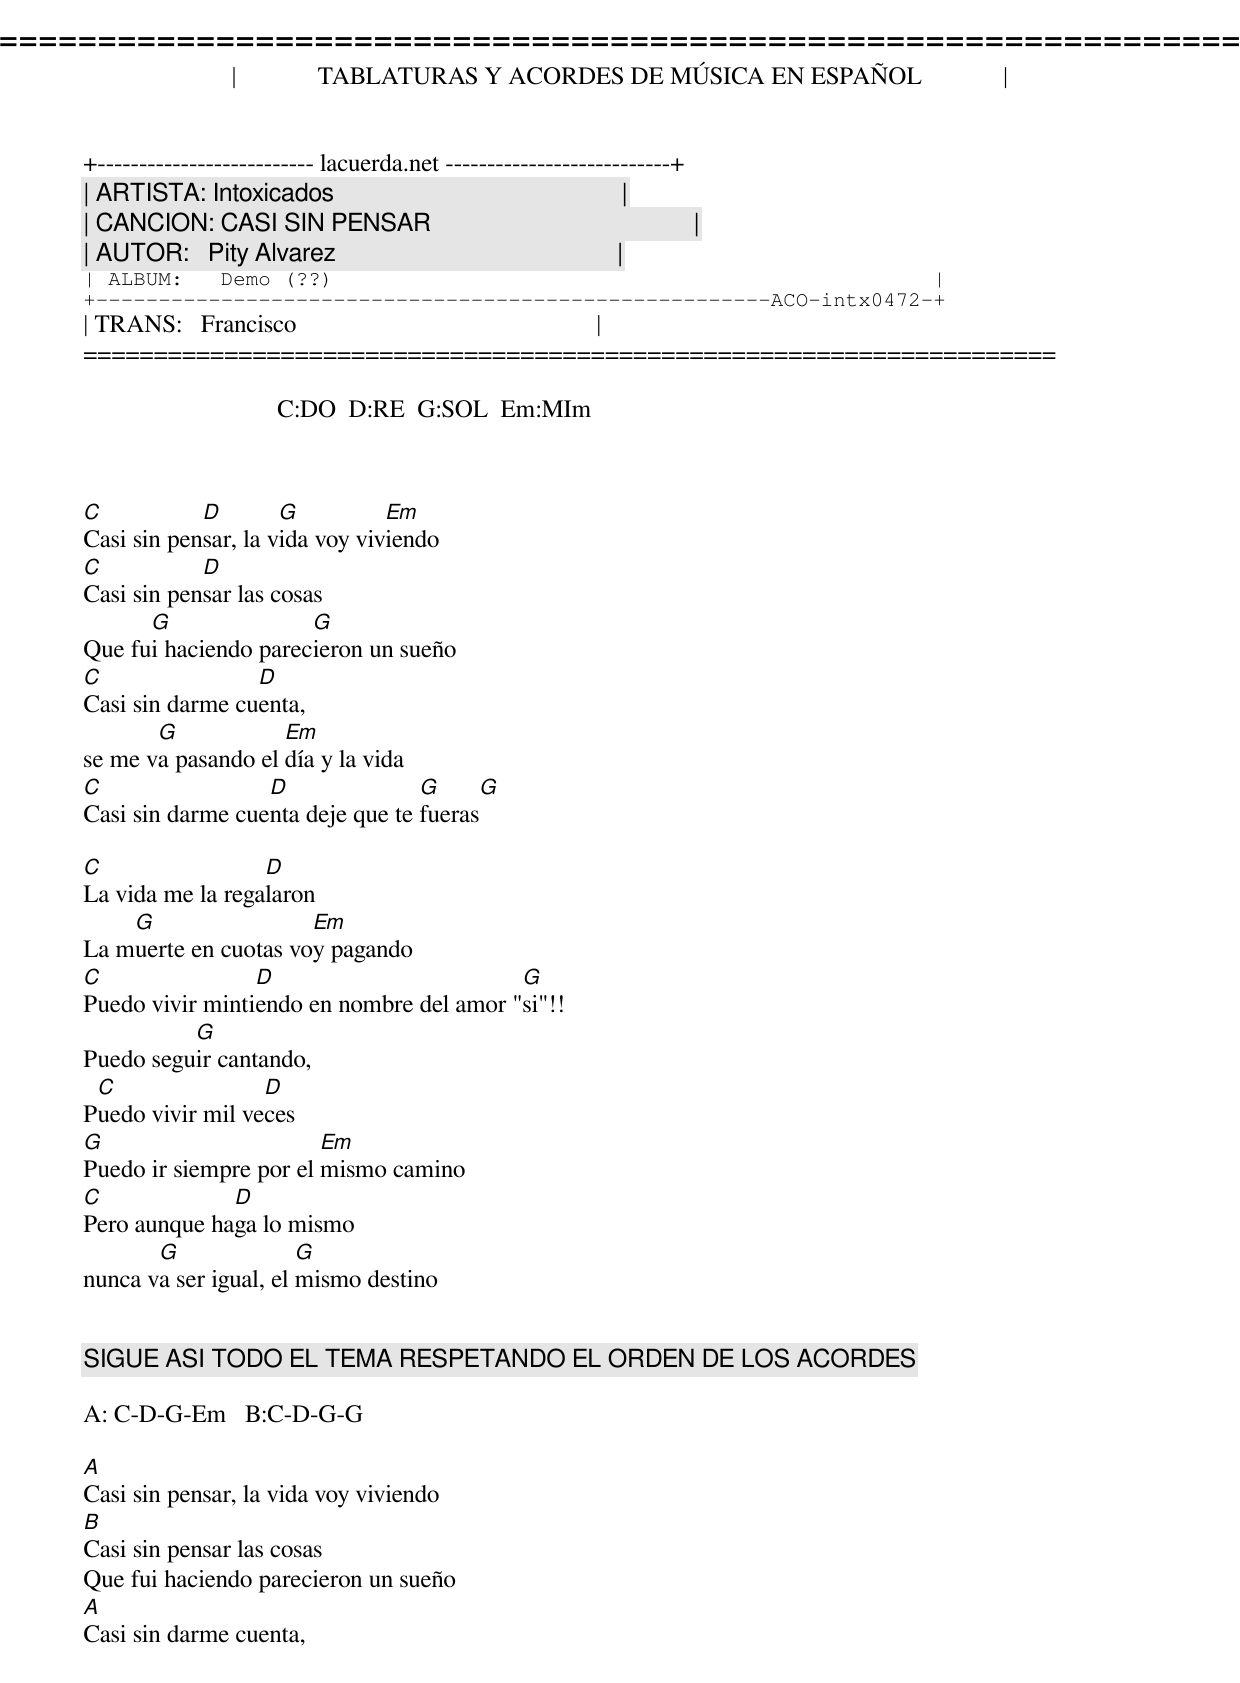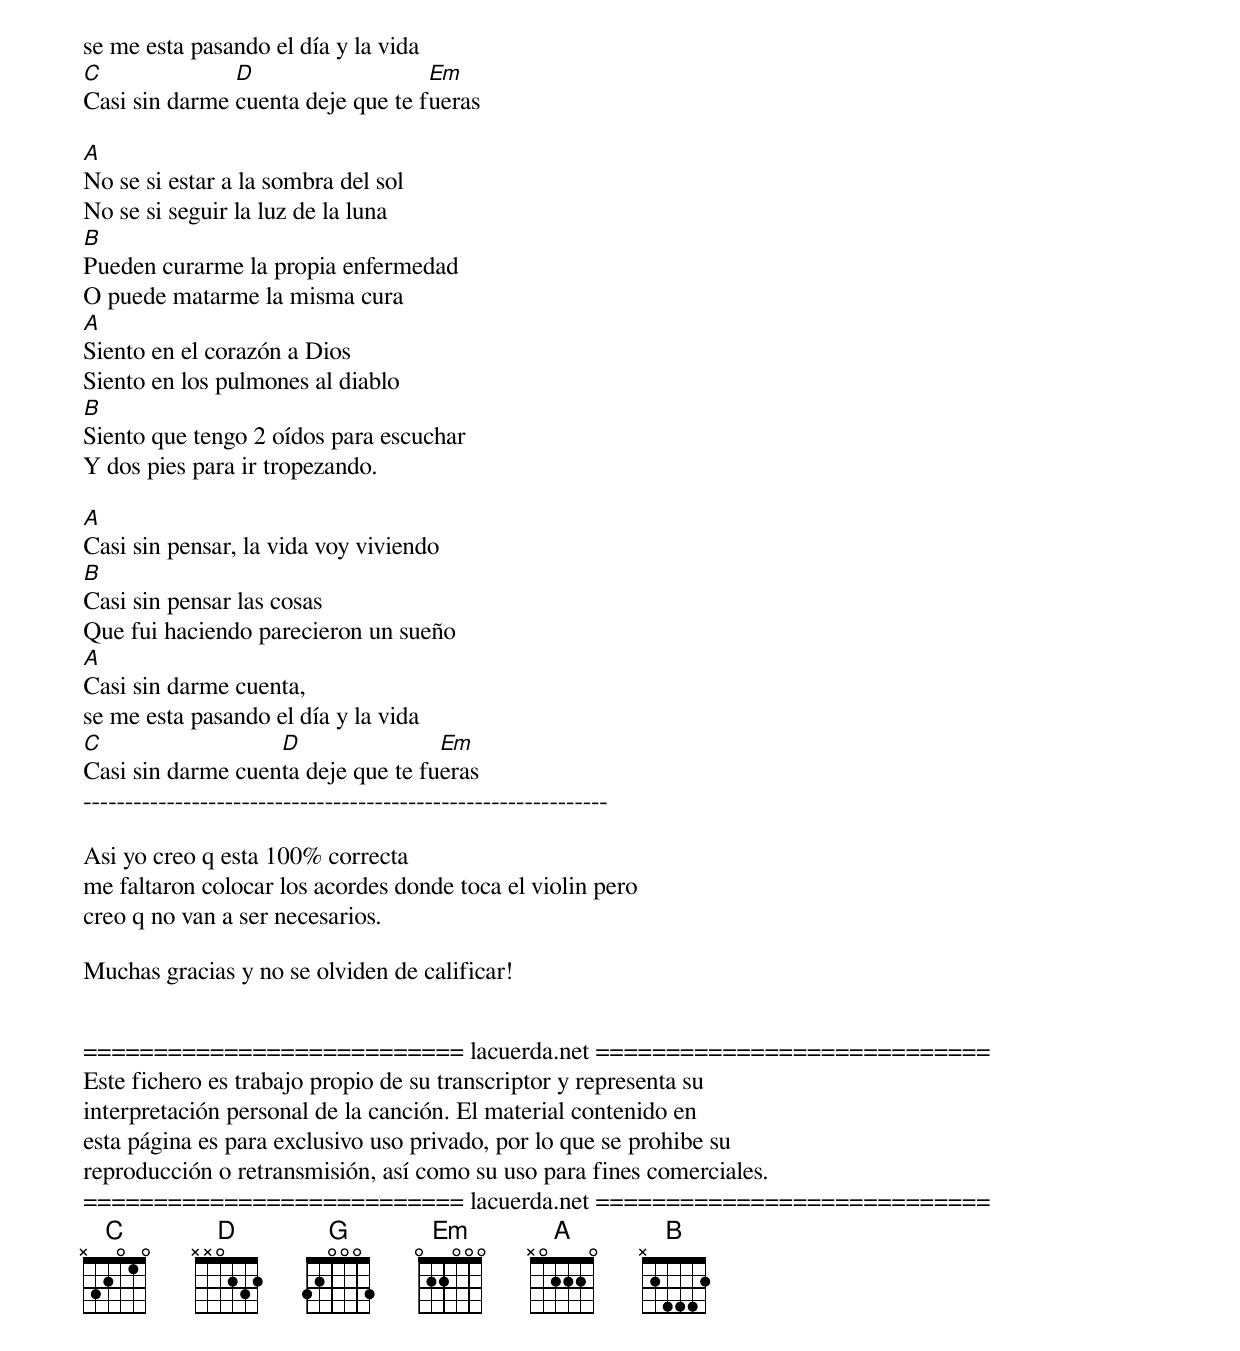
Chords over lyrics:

=====================================================================
|             TABLATURAS Y ACORDES DE MÚSICA EN ESPAÑOL             |
+-------------------------- lacuerda.net ---------------------------+
| ARTISTA: Intoxicados                                              |
| CANCION: CASI SIN PENSAR                                          |
| AUTOR:   Pity Alvarez                                             |
| ALBUM:   Demo (??)                                                |
+------------------------------------------------------ACO-intx0472-+
| TRANS:   Francisco                                                |
=====================================================================

                               C:DO  D:RE  G:SOL  Em:MIm



C           D        G          Em
Casi sin pensar, la vida voy viviendo
C           D
Casi sin pensar las cosas
      G               G
Que fui haciendo parecieron un sueño
C                D
Casi sin darme cuenta,
       G            Em
se me va pasando el día y la vida
C                 D               G       G
Casi sin darme cuenta deje que te fueras

C                 D
La vida me la regalaron
    G                 Em
La muerte en cuotas voy pagando
C                D                        G
Puedo vivir mintiendo en nombre del amor "si"!!
          G
Puedo seguir cantando,
 C                D
Puedo vivir mil veces
G                       Em
Puedo ir siempre por el mismo camino
C             D
Pero aunque haga lo mismo
       G               G
nunca va ser igual, el mismo destino


[SIGUE ASI TODO EL TEMA RESPETANDO EL ORDEN DE LOS ACORDES]

A: C-D-G-Em   B:C-D-G-G

A
Casi sin pensar, la vida voy viviendo
B
Casi sin pensar las cosas
Que fui haciendo parecieron un sueño
A
Casi sin darme cuenta,
se me esta pasando el día y la vida
C              D                   Em
Casi sin darme cuenta deje que te fueras

A
No se si estar a la sombra del sol
No se si seguir la luz de la luna
B
Pueden curarme la propia enfermedad
O puede matarme la misma cura
A
Siento en el corazón a Dios
Siento en los pulmones al diablo
B
Siento que tengo 2 oídos para escuchar
Y dos pies para ir tropezando.

A
Casi sin pensar, la vida voy viviendo
B
Casi sin pensar las cosas
Que fui haciendo parecieron un sueño
A
Casi sin darme cuenta,
se me esta pasando el día y la vida
C                  D                Em
Casi sin darme cuenta deje que te fueras
---------------------------------------------------------------

Asi yo creo q esta 100% correcta
me faltaron colocar los acordes donde toca el violin pero
creo q no van a ser necesarios.

Muchas gracias y no se olviden de calificar!


=========================== lacuerda.net ============================
Este fichero es trabajo propio de su transcriptor y representa su
interpretación personal de la canción. El material contenido en
esta página es para exclusivo uso privado, por lo que se prohibe su
reproducción o retransmisión, así como su uso para fines comerciales.
=========================== lacuerda.net ============================
